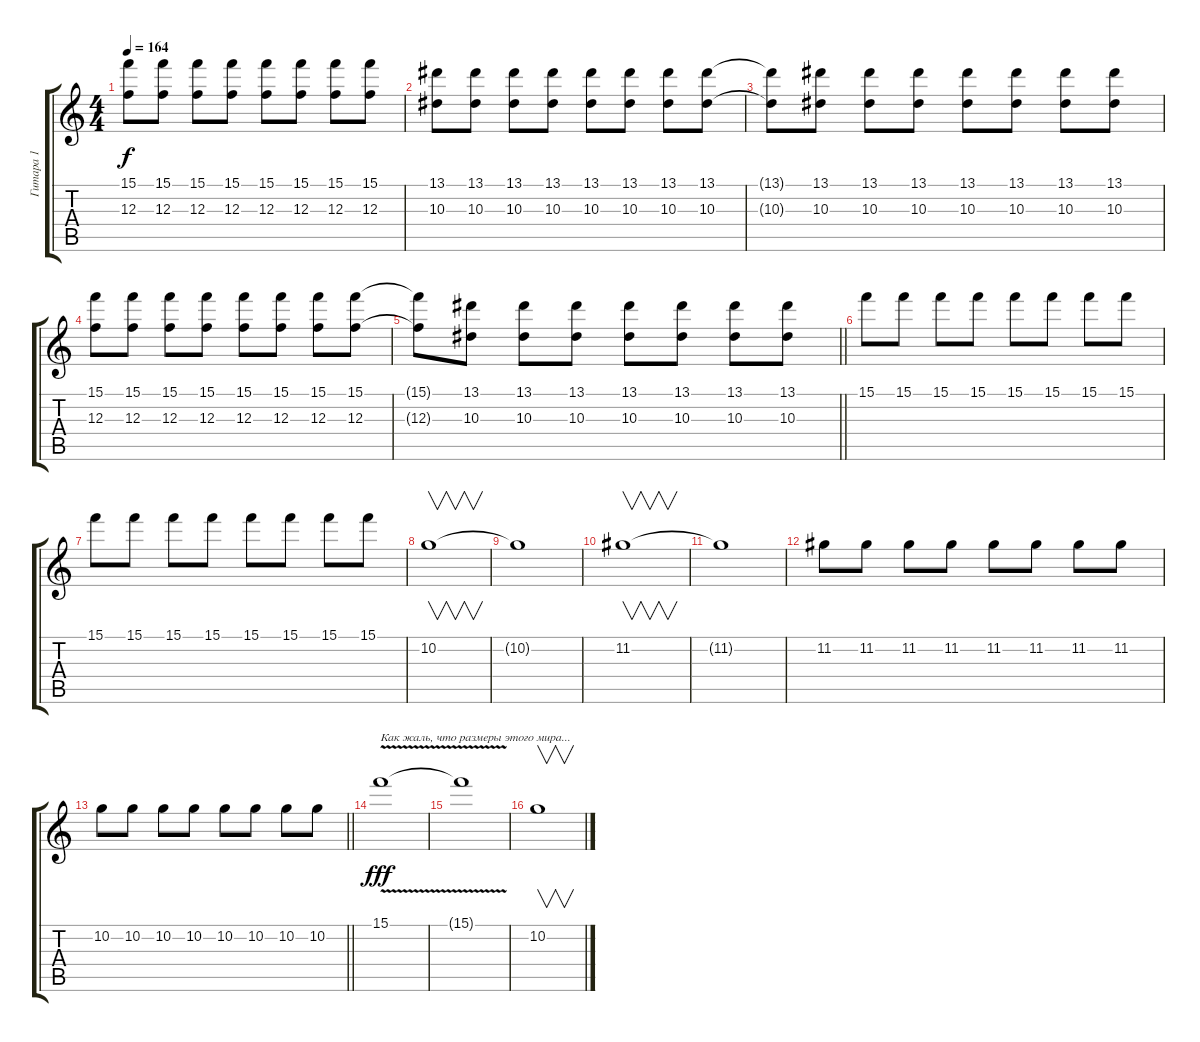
\track ("Гитара 1" "Гитара 1") {instrument distortionguitar}
\staff {score tabs}
\tuning (D4 A3 F3 C3 G2 C2) {hide}
\ts (4 4)
\tempo 164
\clef g2
\ks c
(15.1{t} 12.3{t}).8{dy f} (15.1 12.3).8 (15.1 12.3).8 (15.1 12.3).8 (15.1 12.3).8 (15.1 12.3).8 (15.1 12.3).8 (15.1 12.3).8 |
(13.1 10.3).8 (13.1 10.3).8 (13.1 10.3).8 (13.1 10.3).8 (13.1 10.3).8 (13.1 10.3).8 (13.1 10.3).8 (13.1 10.3).8 |
(13.1{t} 10.3{t}).8 (13.1 10.3).8 (13.1 10.3).8 (13.1 10.3).8 (13.1 10.3).8 (13.1 10.3).8 (13.1 10.3).8 (13.1 10.3).8 |
(15.1 12.3).8 (15.1 12.3).8 (15.1 12.3).8 (15.1 12.3).8 (15.1 12.3).8 (15.1 12.3).8 (15.1 12.3).8 (15.1 12.3).8 |
\barLineRight lightlight
(15.1{t} 12.3{t}).8 (13.1 10.3).8 (13.1 10.3).8 (13.1 10.3).8 (13.1 10.3).8 (13.1 10.3).8 (13.1 10.3).8 (13.1 10.3).8 |
15.1.8{volume 3} 15.1.8{volume 8} 15.1.8 15.1.8 15.1.8 15.1.8 15.1.8 15.1.8 |
15.1.8 15.1.8 15.1.8 15.1.8 15.1.8 15.1.8 15.1.8 15.1.8 |
10.2.1{v volume 12} |
10.2{t}.1 |
11.2.1{v} |
11.2{t}.1 |
11.2.8 11.2.8 11.2.8 11.2.8 11.2.8 11.2.8 11.2.8 11.2.8 |
\barLineRight lightlight
10.2.8 10.2.8 10.2.8 10.2.8 10.2.8 10.2.8 10.2.8 10.2.8 |
15.1{v}.1{txt "Как жаль, что размеры этого мира..." dy fff volume 9} |
15.1{t}.1 |
10.2.1{v}
